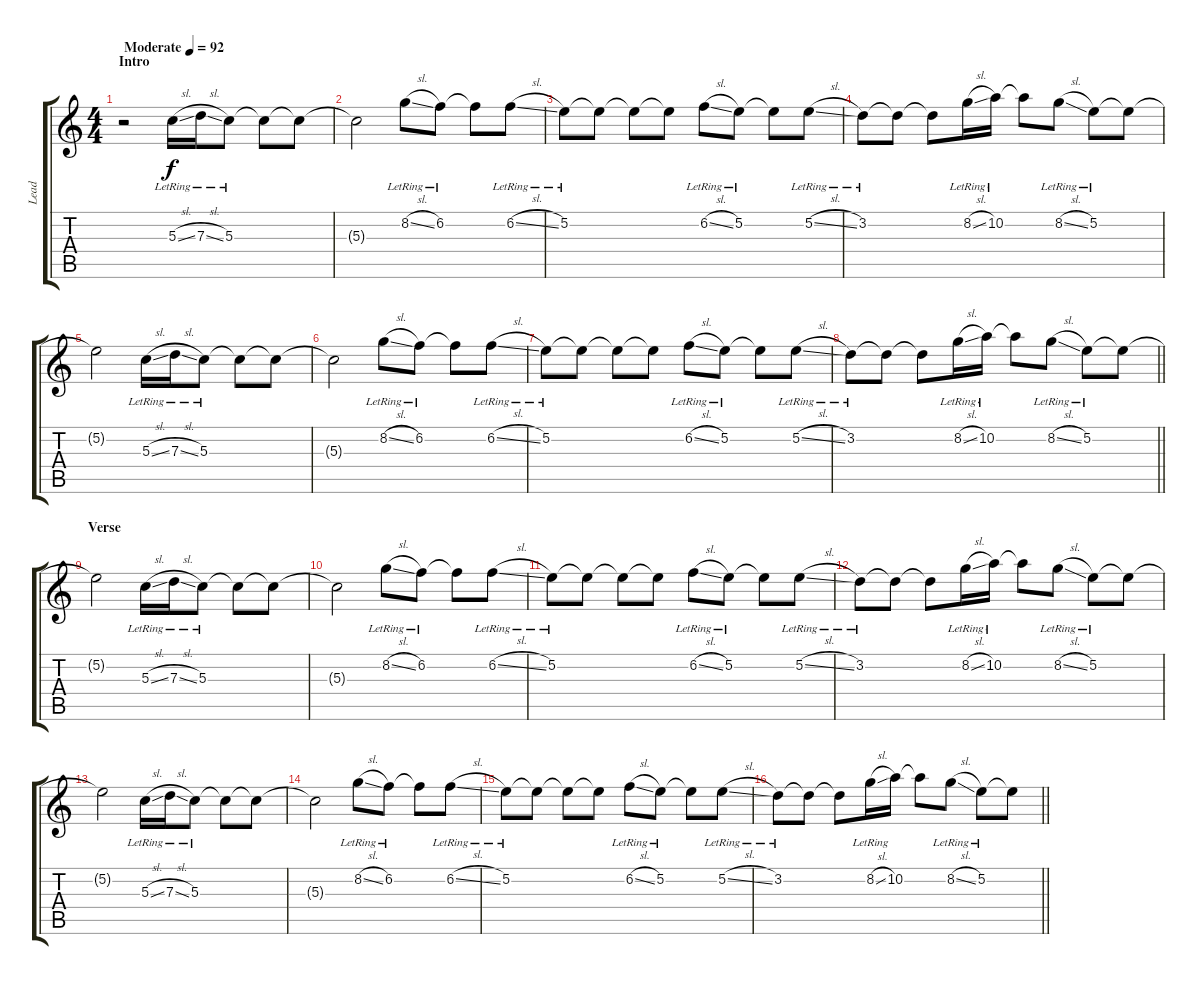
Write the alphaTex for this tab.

\track ("Lead" "Lead") {instrument electricguitarclean}
\staff {score tabs}
\tuning (E4 B3 G3 D3 A2 E2) {hide}
\ts (4 4)
\section ("" "Intro")
\tempo (92 "Moderate")
\clef g2
\ks c
r.2{dy f instrument electricguitarclean} 5.3{sl lr}.16 7.3{sl lr}.16 5.3{lr}.8 5.3{t}.8 5.3{t}.8 |
5.3{t}.2 8.2{sl lr}.8 6.2{lr}.8 6.2{t}.8 6.2{sl lr}.8 |
5.2{lr}.8 5.2{t}.8 5.2{t}.8 5.2{t}.8 6.2{sl lr}.8 5.2{lr}.8 5.2{t}.8 5.2{sl lr}.8 |
3.2{lr}.8 3.2{t}.8 3.2{t}.8 8.2{sl lr}.16 10.2{lr}.16 10.2{t}.8 8.2{sl lr}.8 5.2{lr}.8 5.2{t}.8 |
5.2{t}.2 5.3{sl lr}.16 7.3{sl lr}.16 5.3{lr}.8 5.3{t}.8 5.3{t}.8 |
5.3{t}.2 8.2{sl lr}.8 6.2{lr}.8 6.2{t}.8 6.2{sl lr}.8 |
5.2{lr}.8 5.2{t}.8 5.2{t}.8 5.2{t}.8 6.2{sl lr}.8 5.2{lr}.8 5.2{t}.8 5.2{sl lr}.8 |
\barLineRight lightlight
3.2{lr}.8 3.2{t}.8 3.2{t}.8 8.2{sl lr}.16 10.2{lr}.16 10.2{t}.8 8.2{sl lr}.8 5.2{lr}.8 5.2{t}.8 |
\section ("" "Verse")
5.2{t}.2 5.3{sl lr}.16 7.3{sl lr}.16 5.3{lr}.8 5.3{t}.8 5.3{t}.8 |
5.3{t}.2 8.2{sl lr}.8 6.2{lr}.8 6.2{t}.8 6.2{sl lr}.8 |
5.2{lr}.8 5.2{t}.8 5.2{t}.8 5.2{t}.8 6.2{sl lr}.8 5.2{lr}.8 5.2{t}.8 5.2{sl lr}.8 |
3.2{lr}.8 3.2{t}.8 3.2{t}.8 8.2{sl lr}.16 10.2{lr}.16 10.2{t}.8 8.2{sl lr}.8 5.2{lr}.8 5.2{t}.8 |
5.2{t}.2 5.3{sl lr}.16 7.3{sl lr}.16 5.3{lr}.8 5.3{t}.8 5.3{t}.8 |
5.3{t}.2 8.2{sl lr}.8 6.2{lr}.8 6.2{t}.8 6.2{sl lr}.8 |
5.2{lr}.8 5.2{t}.8 5.2{t}.8 5.2{t}.8 6.2{sl lr}.8 5.2{lr}.8 5.2{t}.8 5.2{sl lr}.8 |
\barLineRight lightlight
3.2{lr}.8 3.2{t}.8 3.2{t}.8 8.2{sl lr}.16 10.2{lr}.16 10.2{t}.8 8.2{sl lr}.8 5.2{lr}.8 5.2{t}.8
